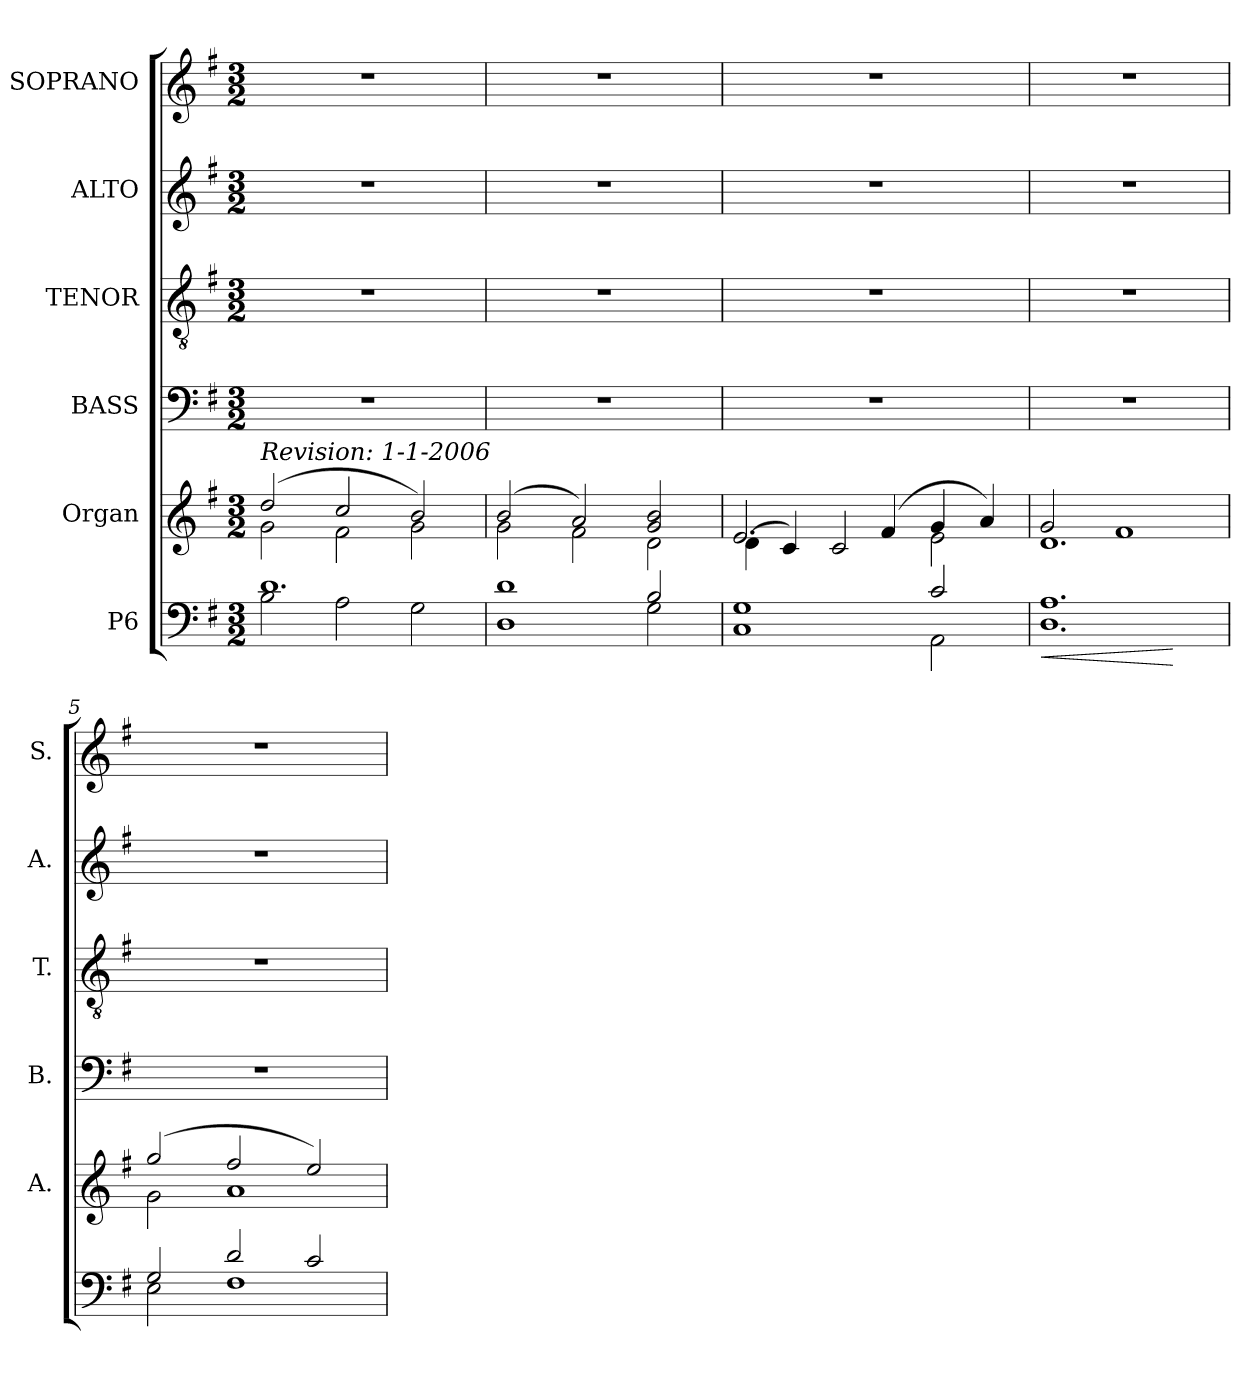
**kern	**dynam	**kern	**kern	**kern	**kern	**kern
*part6	*part6	*part5	*part4	*part3	*part2	*part1
*staff6	*staff6	*staff5	*staff4	*staff3	*staff2	*staff1
*I"P6	*	*I"Organ	*I"BASS	*I"TENOR	*I"ALTO	*I"SOPRANO
*	*	*I'A.	*I'B.	*I'T.	*I'A.	*I'S.
!!LO:PB:g=z
*clefF4	*	*clefG2	*clefF4	*clefGv2	*clefG2	*clefG2
*	*	*	*	*ITrd7c12	*	*
*k[f#]	*	*k[f#]	*k[f#]	*k[f#]	*k[f#]	*k[f#]
*G:	*	*G:	*G:	*G:	*G:	*G:
*M3/2	*	*M3/2	*M3/2	*M3/2	*M3/2	*M3/2
*MM120	*	*MM120	*MM120	*MM120	*MM120	*MM120
=1	=1	=1	=1	=1	=1	=1
*^	*	*^	*	*	*	*
!	!	!	!LO:TX:a:i:t=Revision&colon;  1-1-2006	!	!	!	!	!
!	!	!	!	!	!LO:N:vis=1	!LO:N:vis=1	!LO:N:vis=1	!LO:N:vis=1
1.di	2Bi\	.	(2ddi/	2gi\	1.r	1.r	1.r	1.r
.	2Ai\	.	2cci/	2f#i\	.	.	.	.
.	2Gi\	.	2bi/)	2gi\	.	.	.	.
=2	=2	=2	=2	=2	=2	=2	=2	=2
!	!	!	!	!	!LO:N:vis=1	!LO:N:vis=1	!LO:N:vis=1	!LO:N:vis=1
1di	1Di	.	(2bi/	2gi\	1.r	1.r	1.r	1.r
.	.	.	2ai/)	2f#i\	.	.	.	.
2Bi/	2Gi\	.	2gi/ 2bi	2di\	.	.	.	.
=3	=3	=3	=3	=3	=3	=3	=3	=3
!	!	!	!	!	!LO:N:vis=1	!LO:N:vis=1	!LO:N:vis=1	!LO:N:vis=1
1Gi	1Ci	.	2.ei/	(4di\	1.r	1.r	1.r	1.r
.	.	.	.	4ci/)	.	.	.	.
.	.	.	.	2ci/	.	.	.	.
.	.	.	(4f#i/	.	.	.	.	.
2ci/	2AAi\	.	4gi/	2ei\	.	.	.	.
.	.	.	4ai/)	.	.	.	.	.
=4	=4	=4	=4	=4	=4	=4	=4	=4
!	!	!LO:HP:b	!	!	!LO:N:vis=1	!LO:N:vis=1	!LO:N:vis=1	!LO:N:vis=1
1.Ai	1.Di	<	2gi/	1.di	1.r	1.r	1.r	1.r
.	.	.	1f#i	.	.	.	.	.
*v	*v	*	*	*	*	*	*	*
*	*	*v	*v	*	*	*	*
.	[	.	.	.	.	.
=5	=5	=5	=5	=5	=5	=5
*^	*	*^	*	*	*	*
!	!	!	!	!	!LO:N:vis=1	!LO:N:vis=1	!LO:N:vis=1	!LO:N:vis=1
2Gi/	2Ei\	.	(2ggi/	2gi\	1.r	1.r	1.r	1.r
2di/	1F#i	.	2ff#i/	1ai	.	.	.	.
2ci/	.	.	2eei/)	.	.	.	.	.
*v	*v	*	*	*	*	*	*	*
*	*	*v	*v	*	*	*	*
=	=	=	=	=	=	=
*-	*-	*-	*-	*-	*-	*-
